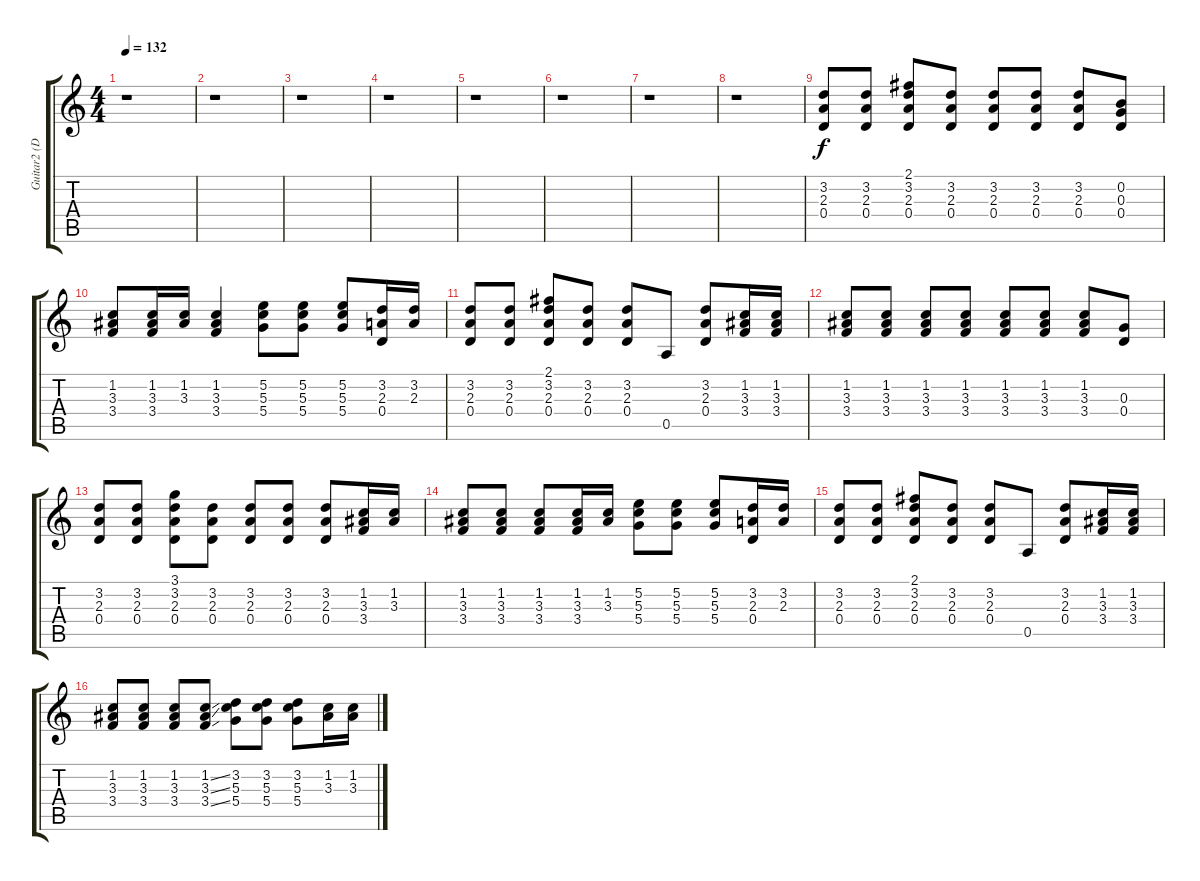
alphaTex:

\track ("Guitar2 (Disto)" "Guitar2 (D") {instrument distortionguitar}
\staff {score tabs}
\tuning (E4 B3 G3 D3 A2 E2) {hide}
\ts (4 4)
\tempo 132
\clef g2
\ks c
r.1{dy f instrument distortionguitar} |
r.1 |
r.1 |
r.1 |
r.1 |
r.1 |
r.1 |
r.1 |
(3.2 2.3 0.4).8 (3.2 2.3 0.4).8 (2.1 3.2 2.3 0.4).8 (3.2 2.3 0.4).8 (3.2 2.3 0.4).8 (3.2 2.3 0.4).8 (3.2 2.3 0.4).8 (0.2 0.3 0.4).8 |
(1.2 3.3 3.4).8 (1.2 3.3 3.4).16 (1.2 3.3).16 (1.2 3.3 3.4).4 (5.2 5.3 5.4).8 (5.2 5.3 5.4).8 (5.2 5.3 5.4).8 (3.2 2.3 0.4).16 (3.2 2.3).16 |
(3.2 2.3 0.4).8 (3.2 2.3 0.4).8 (2.1 3.2 2.3 0.4).8 (3.2 2.3 0.4).8 (3.2 2.3 0.4).8 0.5.8 (3.2 2.3 0.4).8 (1.2 3.3 3.4).16 (1.2 3.3 3.4).16 |
(1.2 3.3 3.4).8 (1.2 3.3 3.4).8 (1.2 3.3 3.4).8 (1.2 3.3 3.4).8 (1.2 3.3 3.4).8 (1.2 3.3 3.4).8 (1.2 3.3 3.4).8 (0.3 0.4).8 |
(3.2 2.3 0.4).8 (3.2 2.3 0.4).8 (3.1 3.2 2.3 0.4).8 (3.2 2.3 0.4).8 (3.2 2.3 0.4).8 (3.2 2.3 0.4).8 (3.2 2.3 0.4).8 (1.2 3.3 3.4).16 (1.2 3.3).16 |
(1.2 3.3 3.4).8 (1.2 3.3 3.4).8 (1.2 3.3 3.4).8 (1.2 3.3 3.4).16 (1.2 3.3).16 (5.2 5.3 5.4).8 (5.2 5.3 5.4).8 (5.2 5.3 5.4).8 (3.2 2.3 0.4).16 (3.2 2.3).16 |
(3.2 2.3 0.4).8 (3.2 2.3 0.4).8 (2.1 3.2 2.3 0.4).8 (3.2 2.3 0.4).8 (3.2 2.3 0.4).8 0.5.8 (3.2 2.3 0.4).8 (1.2 3.3 3.4).16 (1.2 3.3 3.4).16 |
(1.2 3.3 3.4).8 (1.2 3.3 3.4).8 (1.2 3.3 3.4).8 (1.2{ss} 3.3{ss} 3.4{ss}).8 (3.2 5.3 5.4).8 (3.2 5.3 5.4).8 (3.2 5.3 5.4).8 (1.2 3.3).16 (1.2 3.3).16
